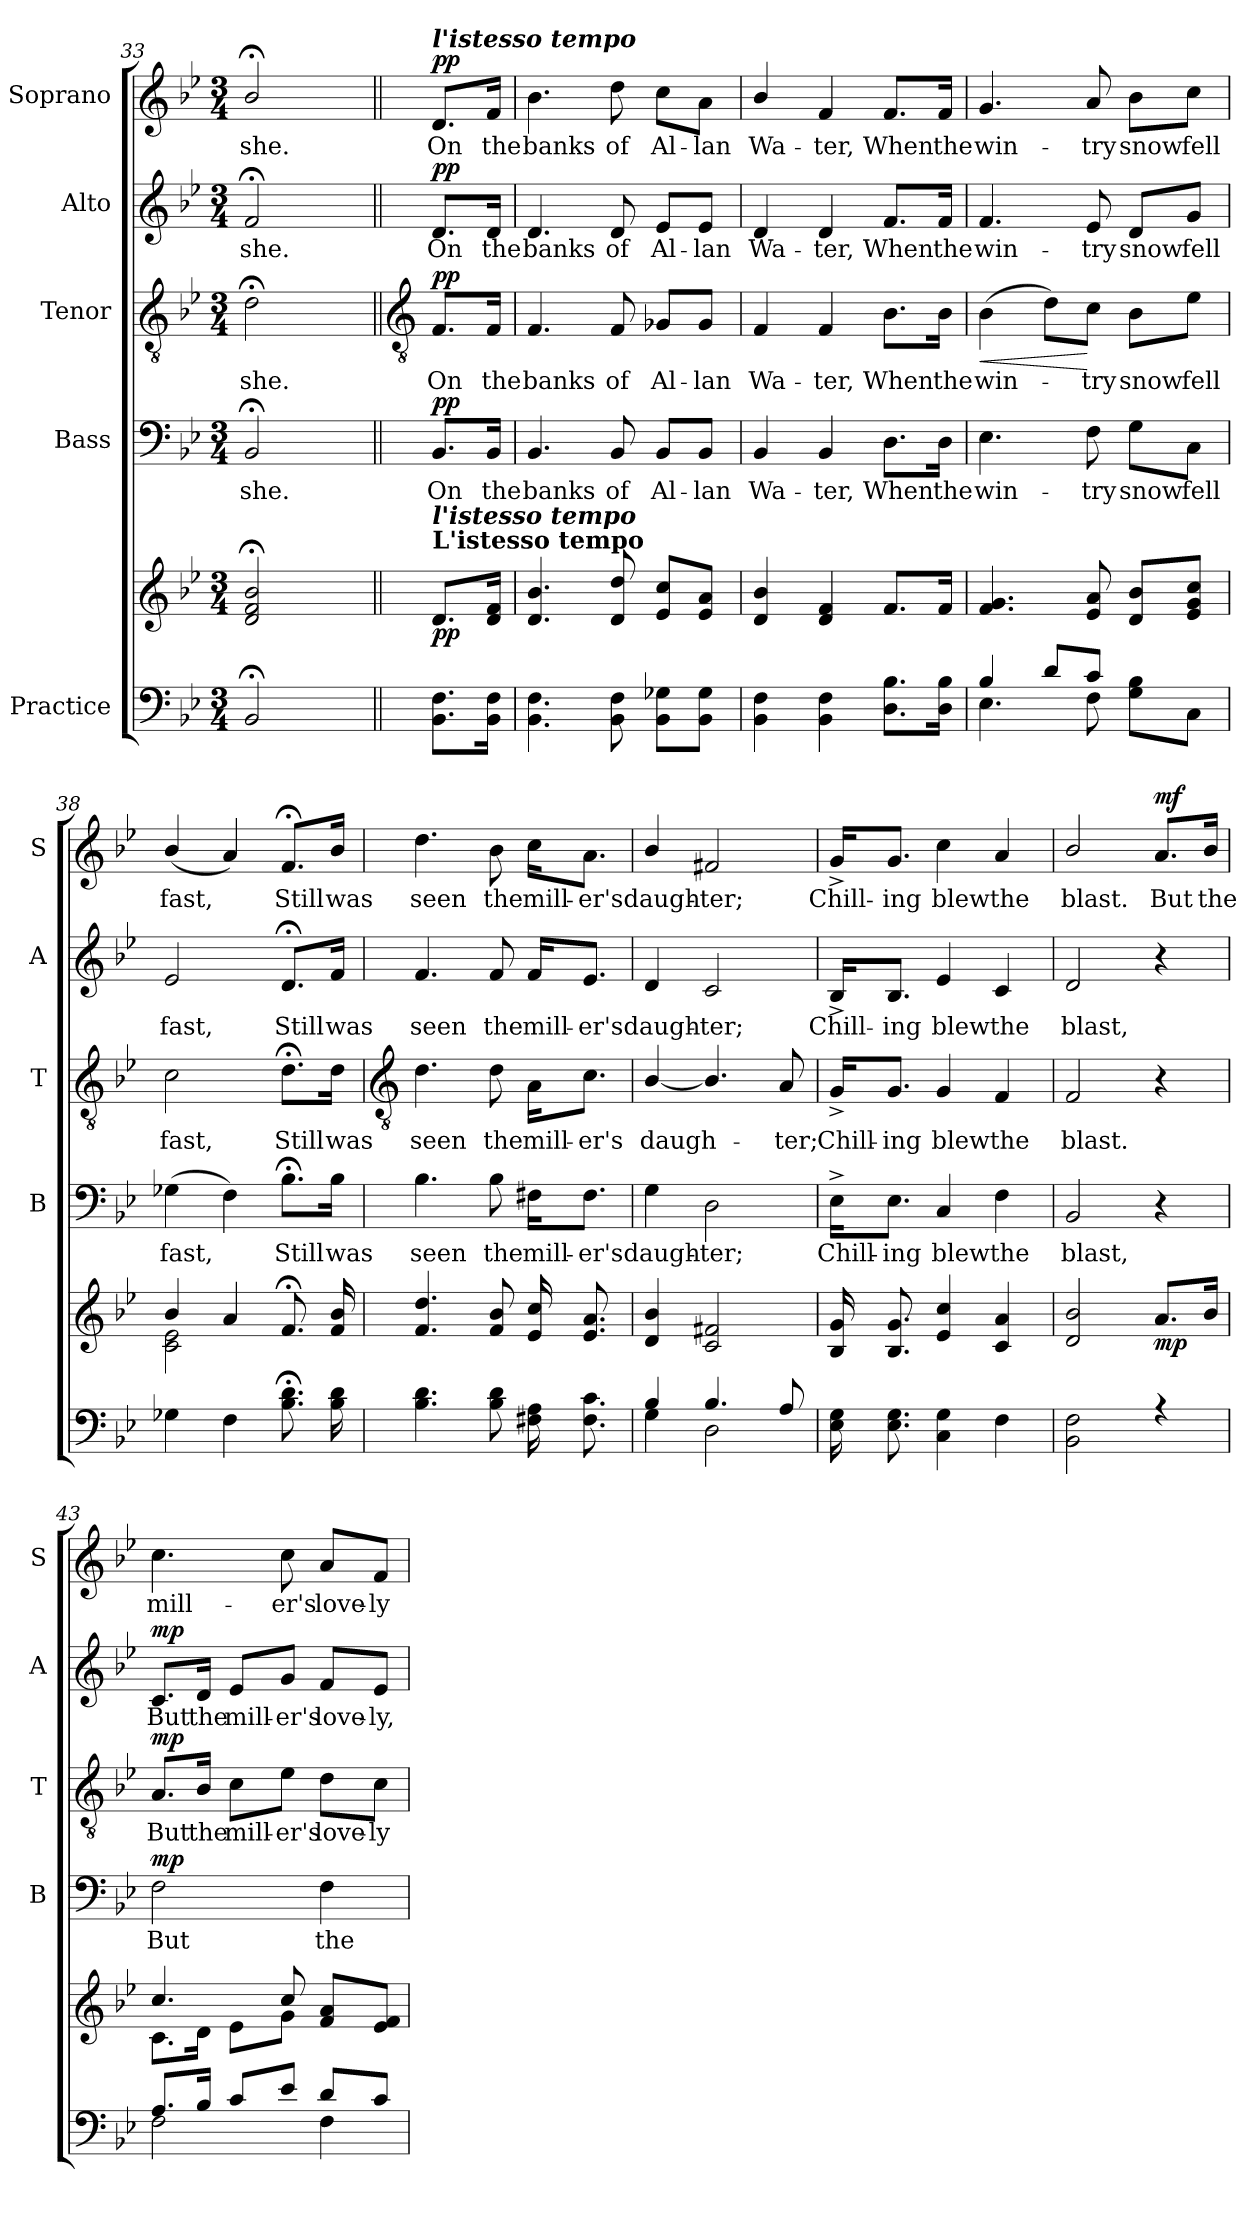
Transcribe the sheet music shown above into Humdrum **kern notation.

**kern	**kern	**dynam	**kern	**text	**dynam	**kern	**text	**dynam	**kern	**text	**dynam	**kern	**text	**dynam
*part5	*part5	*part5	*part4	*part4	*part4	*part3	*part3	*part3	*part2	*part2	*part2	*part1	*part1	*part1
*staff6	*staff5	*staff5/6	*staff4	*staff4	*staff4	*staff3	*staff3	*staff3	*staff2	*staff2	*staff2	*staff1	*staff1	*staff1
*I"Practice	*	*	*I"Bass	*	*	*I"Tenor	*	*	*I"Alto	*	*	*I"Soprano	*	*
*	*	*	*I'B	*	*	*I'T	*	*	*I'A	*	*	*I'S	*	*
*clefF4	*clefG2	*	*clefF4	*	*	*clefGv2	*	*	*clefG2	*	*	*clefG2	*	*
*k[b-e-]	*k[b-e-]	*	*k[b-e-]	*	*	*k[b-e-]	*	*	*k[b-e-]	*	*	*k[b-e-]	*	*
*B-:	*B-:	*	*B-:	*	*	*B-:	*	*	*B-:	*	*	*B-:	*	*
*M3/4	*M3/4	*	*M3/4	*	*	*M3/4	*	*	*M3/4	*	*	*M3/4	*	*
=33	=33	=33	=33	=33	=33	=33	=33	=33	=33	=33	=33	=33	=33	=33
*^	*	*	*	*	*	*	*	*	*	*	*	*	*	*
!	!	!	!	!	!LO:LY:b	!	!	!LO:LY:b	!	!	!LO:LY:b	!	!	!LO:LY:b	!
2BB-;/	4ryy	2d/;< 2f/;< 2b-/;<	.	2BB-;</	she.	.	2d;<\	she.	.	2f;</	she.	.	2b-;</	she.	.
.	4ryy	.	.	.	.	.	.	.	.	.	.	.	.	.	.
!!LO:LB:g=z
=34||	=34||	=34||	=34||	=34||	=34||	=34||	=34||	=34||	=34||	=34||	=34||	=34||	=34||	=34||	=34||
*	*	*	*	*	*	*	*clefGv2	*	*	*	*	*	*	*	*
*	*	*^	*	*	*	*	*	*	*	*	*	*	*	*	*
!	!	!	!	!	!	!	!	!	!	!	!	!	!	!LO:TX:a:Bi:t=l'istesso tempo	!	!
!	!	!LO:TX:a:B:t=L'istesso tempo	!	!	!	!	!	!	!	!	!	!	!	!	!	!
!	!	!LO:TX:a:Bi:t=l'istesso tempo	!	!	!	!	!	!	!	!	!	!	!	!	!	!
!	!	!	!	!LO:DY:b	!	!LO:LY:b	!LO:DY:b	!	!LO:LY:b	!LO:DY:b	!	!LO:LY:b	!LO:DY:b	!	!LO:LY:b	!LO:DY:b
8.BB-\ 8.F\L	4ryy	8.d/L	4ryy	pp	8.BB-/L	On	pp	8.F/L	On	pp	8.d/L	On	pp	8.d/L	On	pp
!	!	!	!	!	!	!LO:LY:b	!	!	!LO:LY:b	!	!	!LO:LY:b	!	!	!LO:LY:b	!
16BB-\ 16F\J	.	16d/ 16f/J	.	.	16BB-/Jk	the	.	16F/Jk	the	.	16d/Jk	the	.	16f/Jk	the	.
=35	=35	=35	=35	=35	=35	=35	=35	=35	=35	=35	=35	=35	=35	=35	=35	=35
!	!	!	!	!	!	!LO:LY:b	!	!	!LO:LY:b	!	!	!LO:LY:b	!	!	!LO:LY:b	!
4.BB-\ 4.F\	2.ryy	4.d/ 4.b-/	2.ryy	.	4.BB-/	banks	.	4.F/	banks	.	4.d/	banks	.	4.b-\	banks	.
!	!	!	!	!	!	!LO:LY:b	!	!	!LO:LY:b	!	!	!LO:LY:b	!	!	!LO:LY:b	!
8BB-\ 8F\	.	8d/ 8dd/	.	.	8BB-/	of	.	8F/	of	.	8d/	of	.	8dd\	of	.
!	!	!	!	!	!	!LO:LY:b	!	!	!LO:LY:b	!	!	!LO:LY:b	!	!	!LO:LY:b	!
8BB-\ 8G-X\L	.	8e-/ 8cc/L	.	.	8BB-/L	Al-	.	8G-X/L	Al-	.	8e-/L	Al-	.	8cc\L	Al-	.
!	!	!	!	!	!	!LO:LY:b	!	!	!LO:LY:b	!	!	!LO:LY:b	!	!	!LO:LY:b	!
8BB-\ 8G-\J	.	8e-/ 8a/J	.	.	8BB-/J	-lan	.	8G-/J	-lan	.	8e-/J	-lan	.	8a\J	-lan	.
=36	=36	=36	=36	=36	=36	=36	=36	=36	=36	=36	=36	=36	=36	=36	=36	=36
!	!	!	!	!	!	!LO:LY:b	!	!	!LO:LY:b	!	!	!LO:LY:b	!	!	!LO:LY:b	!
4BB-\ 4F\	2.ryy	4d/ 4b-/	2.ryy	.	4BB-/	Wa-	.	4F/	Wa-	.	4d/	Wa-	.	4b-/	Wa-	.
!	!	!	!	!	!	!LO:LY:b	!	!	!LO:LY:b	!	!	!LO:LY:b	!	!	!LO:LY:b	!
4BB-\ 4F\	.	4d/ 4f/	.	.	4BB-/	-ter,	.	4F/	-ter,	.	4d/	-ter,	.	4f/	-ter,	.
!	!	!	!	!	!	!LO:LY:b	!	!	!LO:LY:b	!	!	!LO:LY:b	!	!	!LO:LY:b	!
8.D\ 8.B-\L	.	8.f/L	.	.	8.D\L	When	.	8.B-\L	When	.	8.f/L	When	.	8.f/L	When	.
!	!	!	!	!	!	!LO:LY:b	!	!	!LO:LY:b	!	!	!LO:LY:b	!	!	!LO:LY:b	!
16D\ 16B-\J	.	16f/J	.	.	16D\Jk	the	.	16B-\Jk	the	.	16f/Jk	the	.	16f/Jk	the	.
=37	=37	=37	=37	=37	=37	=37	=37	=37	=37	=37	=37	=37	=37	=37	=37	=37
!	!	!	!	!	!	!LO:LY:b	!	!	!LO:LY:b	!LO:HP:b	!	!LO:LY:b	!	!	!LO:LY:b	!
4B-/	4.E-\	4.f/ 4.g/	2.ryy	.	4.E-\	win-	.	(>4B-\	win-	<	4.f/	win-	.	4.g/	win-	.
8d/L	.	.	.	.	.	.	.	8d\L)	.	.	.	.	.	.	.	.
!	!	!	!	!	!	!LO:LY:b	!	!	!LO:LY:b	!	!	!LO:LY:b	!	!	!LO:LY:b	!
8c/J	8F\	8e-/ 8a/	.	.	8F\	-try	.	8c\J	try	[	8e-/	-try	.	8a/	-try	.
!	!	!	!	!	!	!LO:LY:b	!	!	!LO:LY:b	!	!	!LO:LY:b	!	!	!LO:LY:b	!
8ryy	8G\ 8B-\L	8d/ 8b-/L	.	.	8G\L	snow	.	8B-\L	snow	.	8d/L	snow	.	8b-\L	snow	.
!	!	!	!	!	!	!LO:LY:b	!	!	!LO:LY:b	!	!	!LO:LY:b	!	!	!LO:LY:b	!
8ryy	8C\J	8e-/ 8g/ 8cc/J	.	.	8C\J	fell	.	8e-\J	fell	.	8g/J	fell	.	8cc\J	fell	.
=38	=38	=38	=38	=38	=38	=38	=38	=38	=38	=38	=38	=38	=38	=38	=38	=38
!	!	!	!	!	!	!LO:LY:b	!	!	!LO:LY:b	!	!	!LO:LY:b	!	!	!LO:LY:b	!
4G-X\	4ryy	4b-/	2c\ 2e-\	.	(>4G-X\	fast,	.	2c\	fast,	.	2e-/	fast,	.	(<4b-/	fast,	.
4F\	4ryy	4a/	.	.	4F\)	.	.	.	.	.	.	.	.	4a/)	.	.
!	!	!	!	!	!	!LO:LY:b	!	!	!LO:LY:b	!	!	!LO:LY:b	!	!	!LO:LY:b	!
8.B-\; 8.d\;	4ryy	8.f;</	4ryy	.	8.B-;<\L	Still	.	8.d;<\L	Still	.	8.d;</L	Still	.	8.f;</L	Still	.
!	!	!	!	!	!	!LO:LY:b	!	!	!LO:LY:b	!	!	!LO:LY:b	!	!	!LO:LY:b	!
16B-\ 16d\	.	16f/ 16b-/	.	.	16B-\Jk	was	.	16d\Jk	was	.	16f/Jk	was	.	16b-/Jk	was	.
!!LO:LB:g=z
=39	=39	=39	=39	=39	=39	=39	=39	=39	=39	=39	=39	=39	=39	=39	=39	=39
*	*	*	*	*	*	*	*	*clefGv2	*	*	*	*	*	*	*	*
!	!	!	!	!	!	!LO:LY:b	!	!	!LO:LY:b	!	!	!LO:LY:b	!	!	!LO:LY:b	!
4.B-\ 4.d\	2.ryy	4.f/ 4.dd/	2.ryy	.	4.B-\	seen	.	4.d\	seen	.	4.f/	seen	.	4.dd\	seen	.
!	!	!	!	!	!	!LO:LY:b	!	!	!LO:LY:b	!	!	!LO:LY:b	!	!	!LO:LY:b	!
8B-\ 8d\	.	8f/ 8b-/	.	.	8B-\	the	.	8d\	the	.	8f/	the	.	8b-\	the	.
!	!	!	!	!	!	!LO:LY:b	!	!	!LO:LY:b	!	!	!LO:LY:b	!	!	!LO:LY:b	!
16F#X\ 16A\LL	.	16e-/ 16cc/LL	.	.	16F#X\KL	mill-	.	16A\KL	mill-	.	16f/KL	mill-	.	16cc\KL	mill-	.
!	!	!	!	!	!	!LO:LY:b	!	!	!LO:LY:b	!	!	!LO:LY:b	!	!	!LO:LY:b	!
8.F#\ 8.c\J	.	8.e-/ 8.a/J	.	.	8.F#\J	-er's	.	8.c\J	-er's	.	8.e-/J	-er's	.	8.a\J	-er's	.
=40	=40	=40	=40	=40	=40	=40	=40	=40	=40	=40	=40	=40	=40	=40	=40	=40
!	!	!	!	!	!	!LO:LY:b	!	!	!LO:LY:b	!	!	!LO:LY:b	!	!	!LO:LY:b	!
4B-/	4G\	4d/ 4b-/	2.ryy	.	4G\	daugh-	.	[4B-/	daugh-	.	4d/	daugh-	.	4b-/	daugh-	.
!	!	!	!	!	!	!LO:LY:b	!	!	!	!	!	!LO:LY:b	!	!	!LO:LY:b	!
4.B-/	2D\	2c/ 2f#X/	.	.	2D\	-ter;	.	4.B-/]	.	.	2c/	-ter;	.	2f#X/	-ter;	.
!	!	!	!	!	!	!	!	!	!LO:LY:b	!	!	!	!	!	!	!
8A/	.	.	.	.	.	.	.	8A/	ter;	.	.	.	.	.	.	.
=41	=41	=41	=41	=41	=41	=41	=41	=41	=41	=41	=41	=41	=41	=41	=41	=41
!	!	!	!	!	!	!LO:LY:b	!	!	!LO:LY:b	!	!	!LO:LY:b	!	!	!LO:LY:b	!
16E-\ 16G\LL	2.ryy	16B-/ 16g/LL	2.ryy	.	16E-^\KL	Chill-	.	16G^/KL	Chill-	.	16B-^/KL	Chill-	.	16g^/KL	Chill-	.
!	!	!	!	!	!	!LO:LY:b	!	!	!LO:LY:b	!	!	!LO:LY:b	!	!	!LO:LY:b	!
8.E-\ 8.G\J	.	8.B-/ 8.g/J	.	.	8.E-\J	-ing	.	8.G/J	-ing	.	8.B-/J	-ing	.	8.g/J	-ing	.
!	!	!	!	!	!	!LO:LY:b	!	!	!LO:LY:b	!	!	!LO:LY:b	!	!	!LO:LY:b	!
4C\ 4G\	.	4e-/ 4cc/	.	.	4C/	blew	.	4G/	blew	.	4e-/	blew	.	4cc\	blew	.
!	!	!	!	!	!	!LO:LY:b	!	!	!LO:LY:b	!	!	!LO:LY:b	!	!	!LO:LY:b	!
4F\	.	4c/ 4a/	.	.	4F\	the	.	4F/	the	.	4c/	the	.	4a/	the	.
=42	=42	=42	=42	=42	=42	=42	=42	=42	=42	=42	=42	=42	=42	=42	=42	=42
!	!	!	!	!	!	!LO:LY:b	!	!	!LO:LY:b	!	!	!LO:LY:b	!	!	!LO:LY:b	!
2BB-\ 2F\	2.ryy	2d/ 2b-/	2.ryy	.	2BB-/	blast,	.	2F/	blast.	.	2d/	blast,	.	2b-/	blast.	.
!	!	!	!	!LO:DY:b	!	!	!	!	!	!	!	!	!	!	!LO:LY:b	!LO:DY:b
4r	.	8.a/L	.	mp	4r	.	.	4r	.	.	4r	.	.	8.a/L	But	mf
!	!	!	!	!	!	!	!	!	!	!	!	!	!	!	!LO:LY:b	!
.	.	16b-/J	.	.	.	.	.	.	.	.	.	.	.	16b-/Jk	the	.
=43	=43	=43	=43	=43	=43	=43	=43	=43	=43	=43	=43	=43	=43	=43	=43	=43
!	!	!	!	!LO:DY:b=2	!	!LO:LY:b	!	!	!LO:LY:b	!	!	!LO:LY:b	!	!	!LO:LY:b	!
!	!	!	!	!LO:DY:n=1:b=2	!	!	!	!	!	!	!	!	!	!	!	!
!	!	!	!	!LO:DY:n=2:b	!	!	!LO:DY:b	!	!	!LO:DY:b	!	!	!LO:DY:b	!	!	!
8.A/L	2F\	4.cc/	8.c\L	mp mp mp	2F\	But	mp	8.A/L	But	mp	8.c/L	But	mp	4.cc\	mill-	.
!	!	!	!	!	!	!	!	!	!LO:LY:b	!	!	!LO:LY:b	!	!	!	!
16B-/J	.	.	16d\J	.	.	.	.	16B-/Jk	the	.	16d/Jk	the	.	.	.	.
!	!	!	!	!	!	!	!	!	!LO:LY:b	!	!	!LO:LY:b	!	!	!	!
8c/L	.	.	8e-\L	.	.	.	.	8c\L	mill-	.	8e-/L	mill-	.	.	.	.
!	!	!	!	!	!	!	!	!	!LO:LY:b	!	!	!LO:LY:b	!	!	!LO:LY:b	!
8e-/J	.	8cc/	8g\J	.	.	.	.	8e-\J	-er's	.	8g/J	-er's	.	8cc\	-er's	.
!	!	!	!	!	!	!LO:LY:b	!	!	!LO:LY:b	!	!	!LO:LY:b	!	!	!LO:LY:b	!
8d/L	4F\	8f/ 8a/L	4ryy	.	4F\	the	.	8d\L	love-	.	8f/L	love-	.	8a/L	love-	.
!	!	!	!	!	!	!	!	!	!LO:LY:b	!	!	!LO:LY:b	!	!	!LO:LY:b	!
8c/J	.	8e-/ 8f/J	.	.	.	.	.	8c\J	-ly	.	8e-/J	-ly,	.	8f/J	-ly	.
*v	*v	*	*	*	*	*	*	*	*	*	*	*	*	*	*	*
*	*v	*v	*	*	*	*	*	*	*	*	*	*	*	*	*
=	=	=	=	=	=	=	=	=	=	=	=	=	=	=
*-	*-	*-	*-	*-	*-	*-	*-	*-	*-	*-	*-	*-	*-	*-
